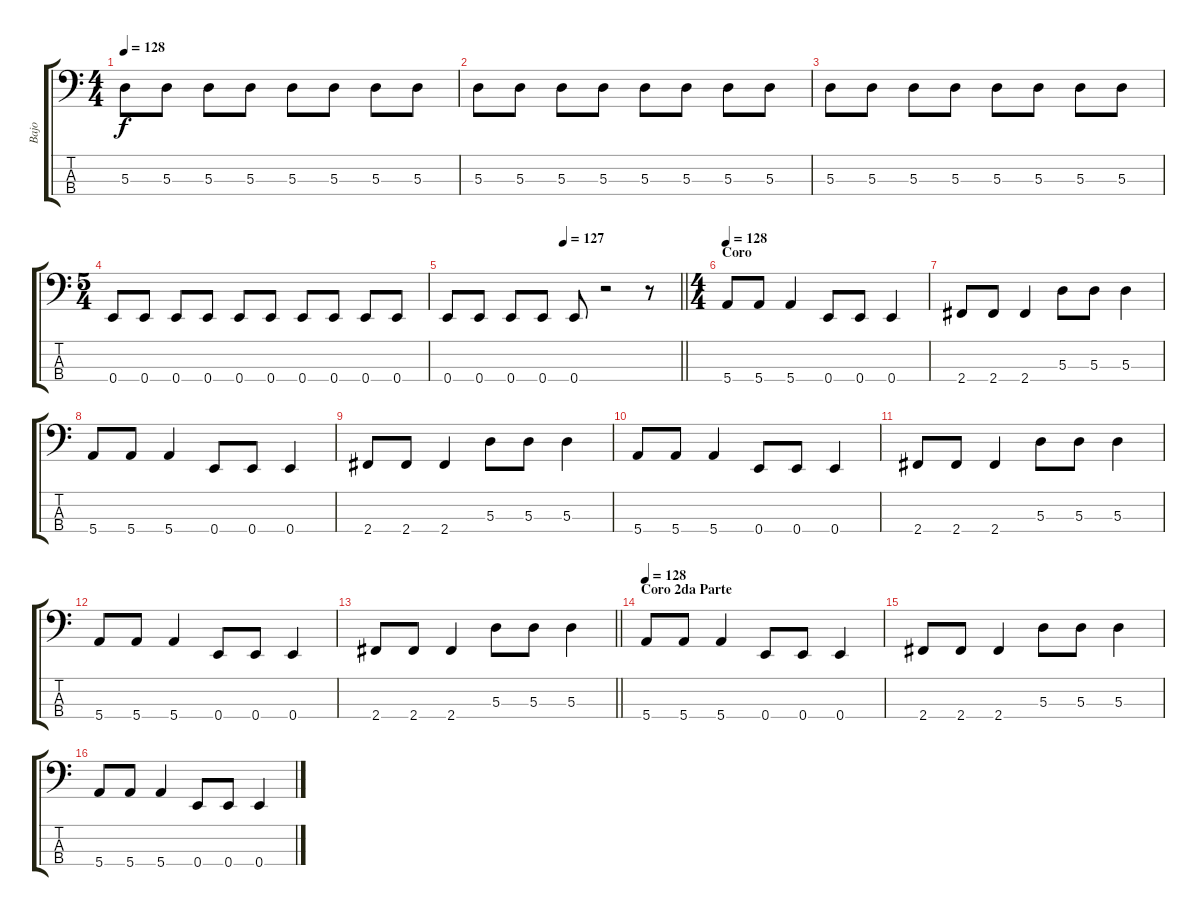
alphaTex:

\track ("Bajo" "Bajo") {instrument electricbasspick}
\staff {score tabs}
\tuning (G2 D2 A1 E1) {hide}
\ts (4 4)
\tempo 128
\clef f4
\ks c
5.3.8{dy f} 5.3.8 5.3.8 5.3.8 5.3.8 5.3.8 5.3.8 5.3.8 |
5.3.8 5.3.8 5.3.8 5.3.8 5.3.8 5.3.8 5.3.8 5.3.8 |
5.3.8 5.3.8 5.3.8 5.3.8 5.3.8 5.3.8 5.3.8 5.3.8 |
\ts (5 4)
0.4.8 0.4.8 0.4.8 0.4.8 0.4.8 0.4.8 0.4.8 0.4.8 0.4.8 0.4.8 |
\tempo (127 0.5)
\barLineRight lightlight
0.4.8 0.4.8 0.4.8 0.4.8 0.4.8 r.2 r.8 |
\ts (4 4)
\section ("" "Coro")
\tempo 128
5.4.8 5.4.8 5.4.4 0.4.8 0.4.8 0.4.4 |
2.4.8 2.4.8 2.4.4 5.3.8 5.3.8 5.3.4 |
5.4.8 5.4.8 5.4.4 0.4.8 0.4.8 0.4.4 |
2.4.8 2.4.8 2.4.4 5.3.8 5.3.8 5.3.4 |
5.4.8 5.4.8 5.4.4 0.4.8 0.4.8 0.4.4 |
2.4.8 2.4.8 2.4.4 5.3.8 5.3.8 5.3.4 |
5.4.8 5.4.8 5.4.4 0.4.8 0.4.8 0.4.4 |
\barLineRight lightlight
2.4.8 2.4.8 2.4.4 5.3.8 5.3.8 5.3.4 |
\section ("" "Coro 2da Parte")
\tempo 128
5.4.8 5.4.8 5.4.4 0.4.8 0.4.8 0.4.4 |
2.4.8 2.4.8 2.4.4 5.3.8 5.3.8 5.3.4 |
5.4.8 5.4.8 5.4.4 0.4.8 0.4.8 0.4.4
